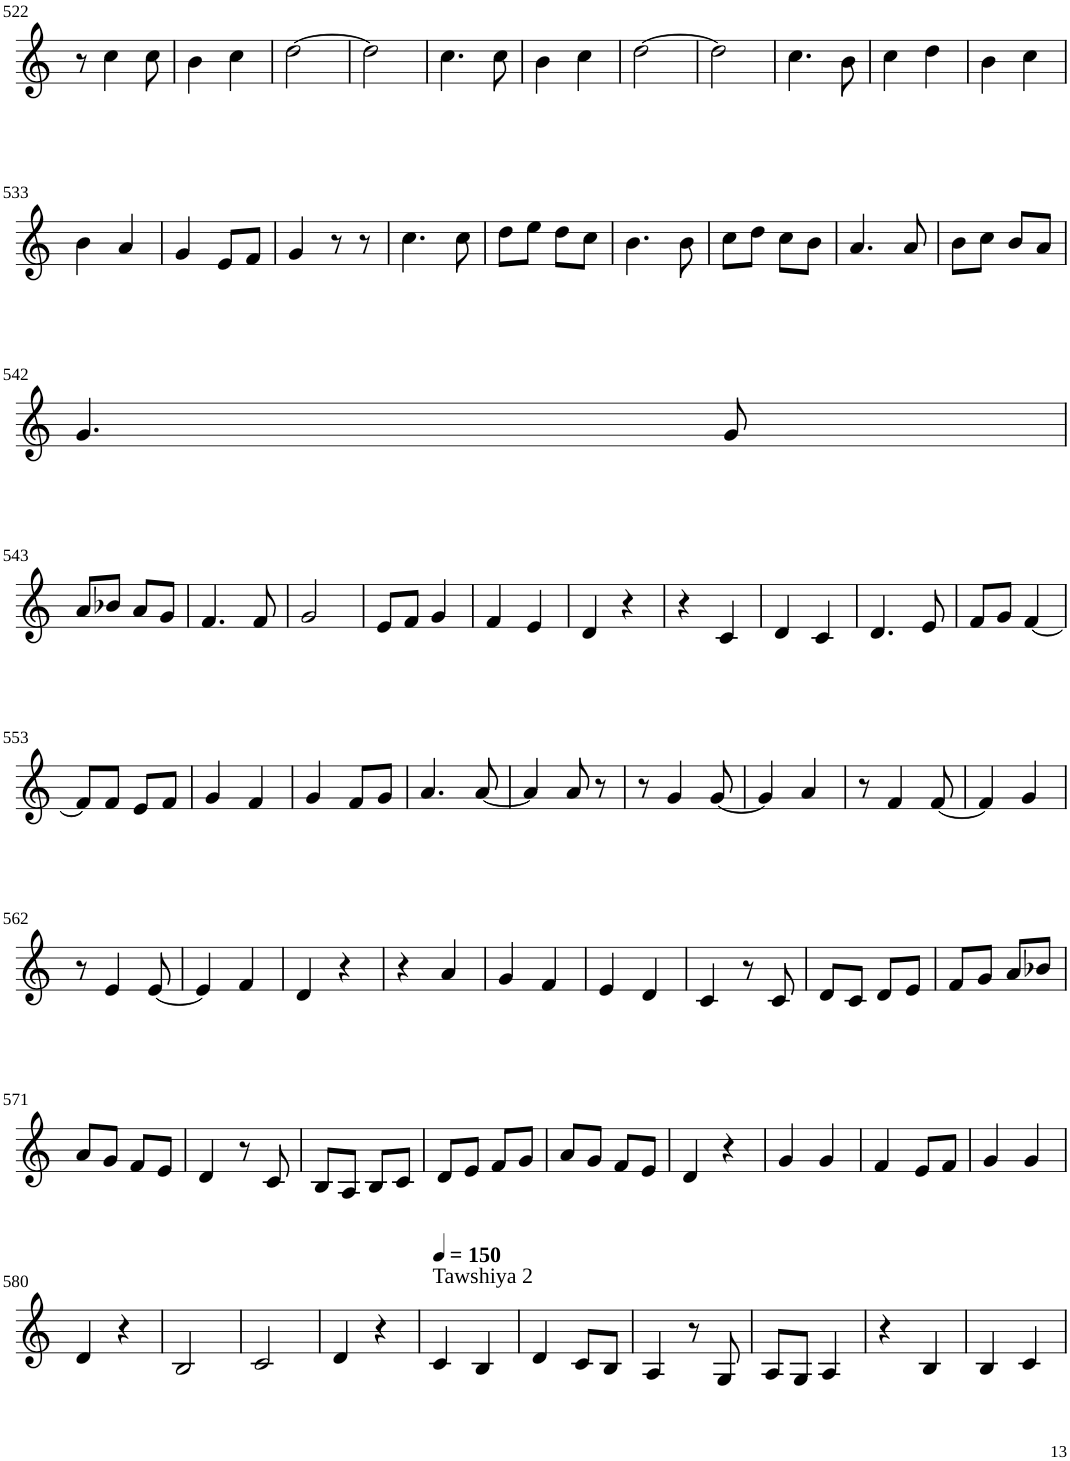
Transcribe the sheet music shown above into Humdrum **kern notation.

**kern
*part1
*staff1
*I"Violin
!!LO:PB:g=z
*clefG2
*k[]
*M2/4
=522
8r
4cc\
8cc\
=523
4b\
4cc\
=524
[2dd\
=525
2dd\]
=526
4.cc\
8cc\
=527
4b\
4cc\
=528
[2dd\
=529
2dd\]
=530
4.cc\
8b\
=531
4cc\
4dd\
=532
4b\
4cc\
!!LO:LB:g=z
=533
4b\
4a/
=534
4g/
8e/L
8f/J
=535
4g/
8r
8r
=536
4.cc\
8cc\
=537
8dd\L
8ee\J
8dd\L
8cc\J
=538
4.b\
8b\
=539
8cc\L
8dd\J
8cc\L
8b\J
=540
4.a/
8a/
=541
8b\L
8cc\J
8b/L
8a/J
!!LO:LB:g=z
=542
4.g/
8g/
!!LO:LB:g=z
=543
8a/L
8b-X/J
8a/L
8g/J
=544
4.f/
8f/
=545
2g/
=546
8e/L
8f/J
4g/
=547
4f/
4e/
=548
4d/
4r
=549
4r
4c/
=550
4d/
4c/
=551
4.d/
8e/
=552
8f/L
8g/J
[4f/
!!LO:LB:g=z
=553
8f/L]
8f/J
8e/L
8f/J
=554
4g/
4f/
=555
4g/
8f/L
8g/J
=556
4.a/
[8a/
=557
4a/]
8a/
8r
=558
8r
4g/
[8g/
=559
4g/]
4a/
=560
8r
4f/
[8f/
=561
4f/]
4g/
!!LO:LB:g=z
=562
8r
4e/
[8e/
=563
4e/]
4f/
=564
4d/
4r
=565
4r
4a/
=566
4g/
4f/
=567
4e/
4d/
=568
4c/
8r
8c/
=569
8d/L
8c/J
8d/L
8e/J
=570
8f/L
8g/J
8a/L
8b-X/J
!!LO:LB:g=z
=571
8a/L
8g/J
8f/L
8e/J
=572
4d/
8r
8c/
=573
8B/L
8A/J
8B/L
8c/J
=574
8d/L
8e/J
8f/L
8g/J
=575
8a/L
8g/J
8f/L
8e/J
=576
4d/
4r
=577
4g/
4g/
=578
4f/
8e/L
8f/J
=579
4g/
4g/
!!LO:LB:g=z
=580
4d/
4r
=581
2B/
=582
2c/
=583
4d/
4r
=584
*MM150
!LO:TX:a:t=Tawshiya 2
4c/
4B/
=585
4d/
8c/L
8B/J
=586
4A/
8r
8G/
=587
8A/L
8G/J
4A/
=588
4r
4B/
=589
4B/
4c/
=
*-
